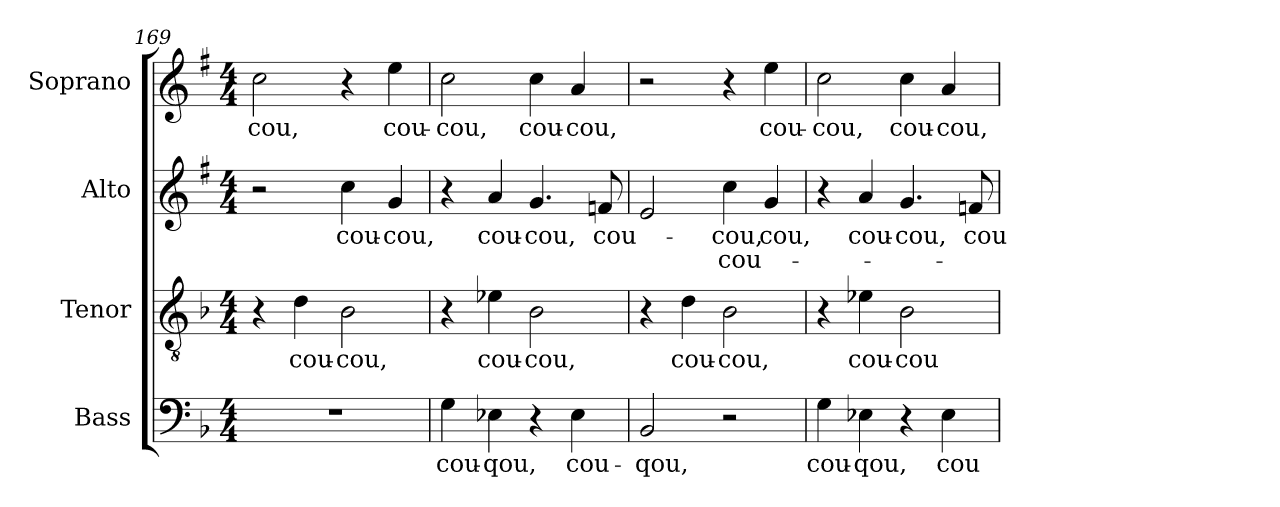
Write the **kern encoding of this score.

**kern	**text	**kern	**text	**kern	**text	**text	**kern	**text
*part4	*part4	*part3	*part3	*part2	*part2	*part2	*part1	*part1
*staff4	*staff4	*staff3	*staff3	*staff2	*staff2	*staff2	*staff1	*staff1
*I"Bass	*	*I"Tenor	*	*I"Alto	*	*	*I"Soprano	*
*I'Bass	*	*I'Tenor	*	*I'Alto	*	*	*I'Soprano	*
*clefF4	*	*clefGv2	*	*clefG2	*	*	*clefG2	*
*	*	*	*	*ITrd1c2	*	*	*ITrd1c2	*
*k[b-]	*	*k[b-]	*	*k[b-]	*	*	*k[b-]	*
*d:	*	*d:	*	*d:	*	*	*d:	*
*M4/4	*	*M4/4	*	*M4/4	*	*	*M4/4	*
=169	=169	=169	=169	=169	=169	=169	=169	=169
!	!	!	!	!	!	!	!	!LO:LY:b:color=#000000
1r	.	4r	.	2r	.	.	2b-i\	-cou,
!	!	!	!LO:LY:b:color=#000000	!	!	!	!	!
.	.	4di\	cou-	.	.	.	.	.
!	!	!	!LO:LY:b:color=#000000	!	!	!	!	!
!	!	!	!	!	!LO:LY:b:color=#000000	!	!	!
.	.	2B-i\	-cou,	4b-i\	cou-	.	4r	.
!	!	!	!	!	!LO:LY:b:color=#000000	!	!	!
!	!	!	!	!	!	!	!	!LO:LY:b:color=#000000
.	.	.	.	4fi/	-cou,	.	4ddi\	cou-
=170	=170	=170	=170	=170	=170	=170	=170	=170
!	!LO:LY:b:color=#000000	!	!	!	!	!	!	!
!	!	!	!	!	!	!	!	!LO:LY:b:color=#000000
4Gi\	cou-	4r	.	4r	.	.	2b-i\	-cou,
!	!LO:LY:b:color=#000000	!	!	!	!	!	!	!
!	!	!	!LO:LY:b:color=#000000	!	!	!	!	!
!	!	!	!	!	!LO:LY:b:color=#000000	!	!	!
4E-Xi\	-qou,	4e-Xi\	cou-	4gi/	cou-	.	.	.
!	!	!	!LO:LY:b:color=#000000	!	!	!	!	!
!	!	!	!	!	!LO:LY:b:color=#000000	!	!	!
!	!	!	!	!	!	!	!	!LO:LY:b:color=#000000
4r	.	2B-i\	-cou,	4.fi/	-cou,	.	4b-i\	cou-
!	!LO:LY:b:color=#000000	!	!	!	!	!	!	!
!	!	!	!	!	!	!	!	!LO:LY:b:color=#000000
4E-i\	cou-	.	.	.	.	.	4gi/	-cou,
!	!	!	!	!	!LO:LY:b:color=#000000	!	!	!
.	.	.	.	8e-Xi/	cou-	.	.	.
=171	=171	=171	=171	=171	=171	=171	=171	=171
!	!LO:LY:b:color=#000000	!	!	!	!	!	!	!
2BB-i/	-qou,	4r	.	2di/	.	.	2r	.
!	!	!	!LO:LY:b:color=#000000	!	!	!	!	!
.	.	4di\	cou-	.	.	.	.	.
!	!	!	!LO:LY:b:color=#000000	!	!	!	!	!
!	!	!	!	!	!LO:LY:b:color=#000000	!LO:LY:b:color=#000000	!	!
2r	.	2B-i\	-cou,	4b-i\	-cou,	cou-	4r	.
!	!	!	!	!	!LO:LY:b:color=#000000	!	!	!
!	!	!	!	!	!	!	!	!LO:LY:b:color=#000000
.	.	.	.	4fi/	-cou,	.	4ddi\	cou-
!!LO:LB:g=z
=172	=172	=172	=172	=172	=172	=172	=172	=172
!	!LO:LY:b:color=#000000	!	!	!	!	!	!	!
!	!	!	!	!	!	!	!	!LO:LY:b:color=#000000
4Gi\	cou-	4r	.	4r	.	.	2b-i\	-cou,
!	!LO:LY:b:color=#000000	!	!	!	!	!	!	!
!	!	!	!LO:LY:b:color=#000000	!	!	!	!	!
!	!	!	!	!	!LO:LY:b:color=#000000	!	!	!
4E-Xi\	-qou,	4e-Xi\	cou-	4gi/	cou-	.	.	.
!	!	!	!LO:LY:b:color=#000000	!	!	!	!	!
!	!	!	!	!	!LO:LY:b:color=#000000	!	!	!
!	!	!	!	!	!	!	!	!LO:LY:b:color=#000000
4r	.	2B-i\	-cou	4.fi/	-cou,	.	4b-i\	cou-
!	!LO:LY:b:color=#000000	!	!	!	!	!	!	!
!	!	!	!	!	!	!	!	!LO:LY:b:color=#000000
4E-i\	cou-	.	.	.	.	.	4gi/	-cou,
!	!	!	!	!	!LO:LY:b:color=#000000	!	!	!
.	.	.	.	8e-Xi/	cou-	.	.	.
=	=	=	=	=	=	=	=	=
*-	*-	*-	*-	*-	*-	*-	*-	*-
